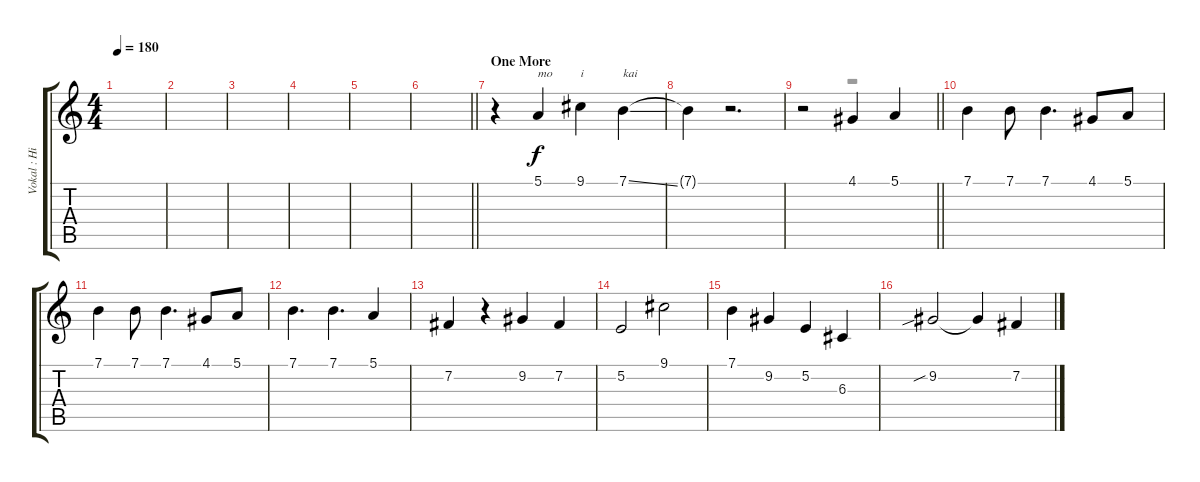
\track ("Vokal : Hirasawa Yui - San" "Vokal : Hi") {instrument recorder}
\staff {score tabs}
\tuning (E4 B3 G3 D3 A2 E2) {hide}
\voice
\ts (4 4)
\tempo 180
\clef g2
\ks c
|
|
|
|
|
\barLineRight lightlight
|
\section ("" "One More")
r.4 5.1.4{txt "mo"} 9.1.4{txt "i"} 7.1{ss}.4{txt "kai"} |
7.1{t}.4 r.2{d} |
\barLineRight lightlight
r.2 4.1.4 5.1.4 |
7.1.4 7.1.8 7.1.4{d} 4.1.8 5.1.8 |
7.1.4 7.1.8 7.1.4{d} 4.1.8 5.1.8 |
7.1.4{d} 7.1.4{d} 5.1.4 |
7.2.4 r.4 9.2.4 7.2.4 |
5.2.2 9.1.2 |
7.1.4 9.2.4 5.2.4 6.3.4 |
9.2{sib}.2 9.2{t}.4 7.2.4
\voice
\clef g2
\ottava regular
\simile none
\ks c
|
|
|
|
|
\barLineRight lightlight
|
|
|
\barLineRight lightlight
r.2{ot 15mb} r.2 |
|
|
|
|
|
|
